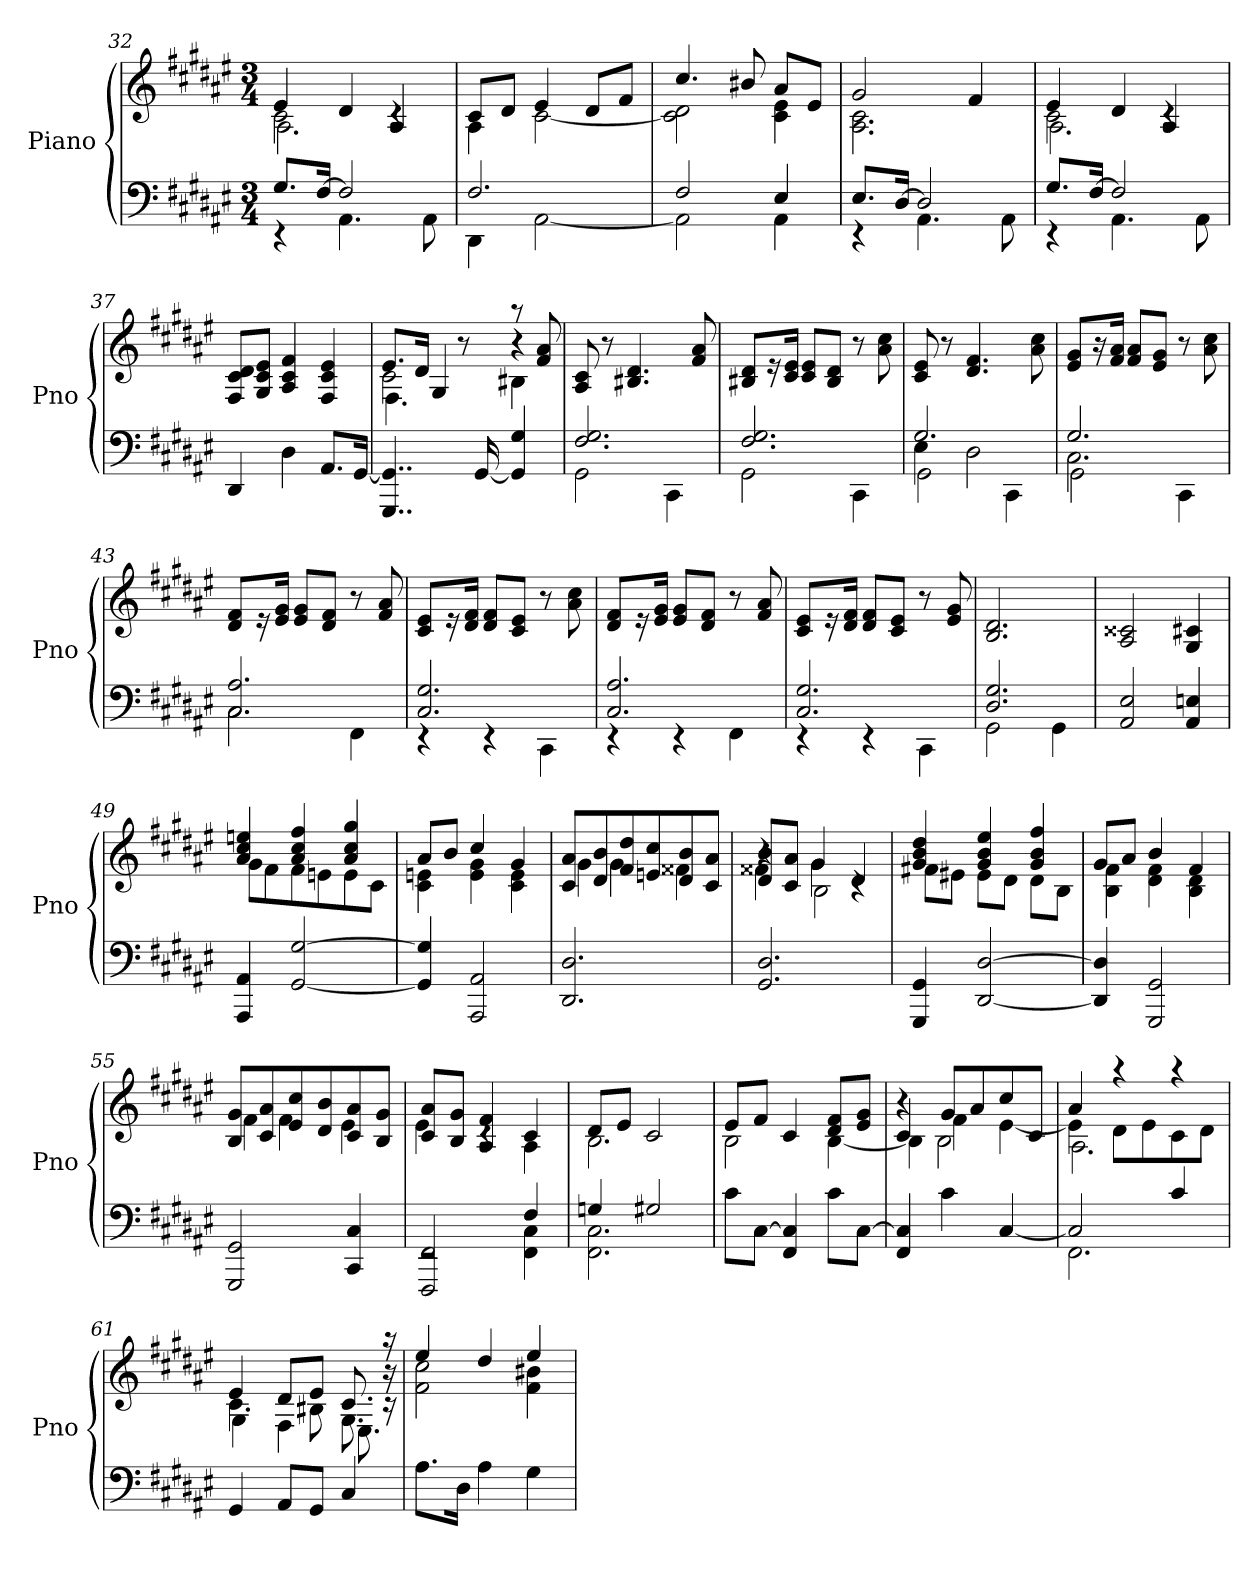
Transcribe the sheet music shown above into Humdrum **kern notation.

**kern	**kern
*part1	*part1
*staff2	*staff1
*I"Piano	*
*I'Pno	*
*clefF4	*clefG2
*k[f#c#g#d#a#e#]	*k[f#c#g#d#a#e#]
*F#:	*F#:
*M3/4	*M3/4
=32	=32
*^	*^
*	*	*	*^
8.G#L	4rEE	4e#	2c#	2.A#\
[16F#Jk	.	.	.	.
2F#]	4.AA#	4d#	.	.
.	.	4A#	4rc	.
.	8AA#	.	.	.
*	*	*	*v	*v
=33	=33	=33	=33
2.F#	4DD#	8c#L	4A#
.	.	8d#J	.
.	[2AA#	4e#	[2c#
.	.	8d#L	.
.	.	8f#J	.
=34	=34	=34	=34
2F#	2AA#]	4.cc#	2c#] 2d#
.	.	8b#X	.
4E#	4AA#	8a#L	4c# 4e#
.	.	8e#J	.
=35	=35	=35	=35
8.E#L	4rEE	2g#	2.A# 2.c#
[16D#Jk	.	.	.
2D#]	4.AA#	.	.
.	.	4f#	.
.	8AA#	.	.
=36	=36	=36	=36
*	*	*	*^
8.G#L	4rEE	4e#	2c#	2.A#\
[16F#Jk	.	.	.	.
2F#]	4.AA#	4d#	.	.
.	.	4A#	4rc	.
.	8AA#	.	.	.
*v	*v	*	*	*
*	*v	*v	*v
=37	=37
4DD#	8F# 8c# 8d#L
.	8G# 8c# 8e#J
4D#	4A# 4c# 4f#
8.AA#L	4F# 4c# 4e#
[16GG#Jk	.
=38	=38
*	*^
*	*	*^
4..GGG# 4..GG#]	8.e#L	2c#	4.F#\
.	16d#Jk	.	.
.	4G#	.	.
.	.	.	8r
[16GG#	.	.	.
4GG#] 4G#	8raa	4B#X	4r
.	8f# 8a#	.	.
*	*v	*v	*v
=39	=39
*^	*
2.F# 2.G#	2GG#	8A# 8c#
.	.	8r
.	.	4.B#X 4.d#
.	4CC#	.
.	.	8f# 8a#
=40	=40	=40
2.F# 2.G#	2GG#	8B#X 8d#L
.	.	16r
.	.	16c# 16e#Jk
.	.	8c# 8e#L
.	.	8B# 8d#J
.	4CC#	8r
.	.	8a# 8cc#
=41	=41	=41
*	*^	*
2.G#	4E#	2GG#\	8c# 8e#
.	.	.	8r
.	2D#	.	4.d# 4.f#
.	.	4CC#\	.
.	.	.	8a# 8cc#
=42	=42	=42	=42
2.G#	2.C#	2GG#\	8e# 8g#L
.	.	.	16r
.	.	.	16f# 16a#Jk
.	.	.	8f# 8a#L
.	.	.	8e# 8g#J
.	.	4CC#\	8r
.	.	.	8a# 8cc#
*	*v	*v	*
=43	=43	=43
2.C# 2.A#	2C#	8d# 8f#L
.	.	16r
.	.	16e# 16g#Jk
.	.	8e# 8g#L
.	.	8d# 8f#J
.	4FF#	8r
.	.	8f# 8a#
=44	=44	=44
2.C# 2.G#	4rEE	8c# 8e#L
.	.	16r
.	.	16d# 16f#Jk
.	4rEE	8d# 8f#L
.	.	8c# 8e#J
.	4CC#	8r
.	.	8a# 8cc#
=45	=45	=45
2.C# 2.A#	4rEE	8d# 8f#L
.	.	16r
.	.	16e# 16g#Jk
.	4rEE	8e# 8g#L
.	.	8d# 8f#J
.	4FF#	8r
.	.	8f# 8a#
=46	=46	=46
2.C# 2.G#	4rEE	8c# 8e#L
.	.	16r
.	.	16d# 16f#Jk
.	4rEE	8d# 8f#L
.	.	8c# 8e#J
.	4CC#	8r
.	.	8e# 8g#
=47	=47	=47
2.D# 2.G#	2GG#	2.B 2.d#
.	4GG#	.
*v	*v	*
=48	=48
2AA# 2E#	2A# 2c##X
4AA# 4En	4G# 4c#X
=49	=49
*	*^
4AAA# 4AA#	4a# 4cc# 4een	8g#L
.	.	8f#
[2GG# [2G#	4a# 4cc# 4ff#	8f#
.	.	8en
.	4a# 4cc# 4gg#	8e
.	.	8c#J
=50	=50	=50
4GG#] 4G#]	8a#L	4c# 4en
.	8bJ	.
2AAA# 2AA#	4cc#	4e 4g#
.	4g#	4c# 4e
=51	=51	=51
2.DD# 2.D#	8c# 8a#L	4g#
.	8d# 8b	.
.	8f# 8dd#	4g#
.	8en 8cc#	.
.	8d# 8b	4f##X
.	8c# 8a#J	.
=52	=52	=52
*	*	*^
2.GG# 2.D#	8d# 8bL	4f##X	4r
.	8c# 8a#J	.	.
.	4g#	4g#	2B\
.	4d#	4rc	.
*	*	*v	*v
=53	=53	=53
4GGG# 4GG#	4g# 4b 4dd#	8f#XL
.	.	8e#XJ
[2DD# [2D#	4g# 4b 4ee#	8e#L
.	.	8d#J
.	4g# 4b 4ff#	8d#L
.	.	8BJ
=54	=54	=54
4DD#] 4D#]	8g#L	4B 4f#
.	8a#J	.
2GGG# 2GG#	4b	4d# 4f#
.	4f#	4B 4d#
=55	=55	=55
2GGG# 2GG#	8B 8g#L	4f#
.	8c# 8a#	.
.	8e# 8cc#	4f#
.	8d# 8b	.
4CC# 4C#	8c# 8a#	4e#
.	8B 8g#J	.
=56	=56	=56
*^	*	*
2FFF# 2FF#	2rEE	8c# 8a#L	4e#
.	.	8B 8g#J	.
.	.	4A# 4f#	4rc
4F#	4FF# 4C#	4c#	4A#
=57	=57	=57	=57
4Gn	2.FF# 2.C#	8d#L	2.B
.	.	8e#J	.
2G#X	.	2c#	.
*v	*v	*	*
=58	=58	=58
8c#L	8e#L	2B
[8C#J	8f#J	.
4FF# 4C#]	4c#	.
8c#L	8d# 8f#L	[4B
[8C#J	8e# 8g#J	.
=59	=59	=59
*	*	*^
4FF# 4C#]	4c#	4B]	4r
4c#	8g#L	4f#	2B\
.	8a#	.	.
[4C#	8cc#	[4e#	.
.	8c#J	.	.
=60	=60	=60	=60
*^	*	*	*
2C#]	2.FF#	4a#	4e#]	2.A#\
.	.	4raa	8d#L	.
.	.	.	8e#	.
4c#	.	4raa	8c#	.
.	.	.	8d#J	.
*v	*v	*	*	*
=61	=61	=61	=61
4GG#	4e#	4.c#	4G#\
8AA#L	8d#L	.	4F#\
8GG#J	8e#J	8B#X	.
4C#	8.c#	8.G#	8.E#\
.	16raa	16rc	16r
*	*	*v	*v
=62	=62	=62
8.A#L	4ee#	2f# 2cc#
16D#Jk	.	.
4A#	4dd#	.
4G#	4ee#	4f# 4b#X
*	*v	*v
=	=
*-	*-
